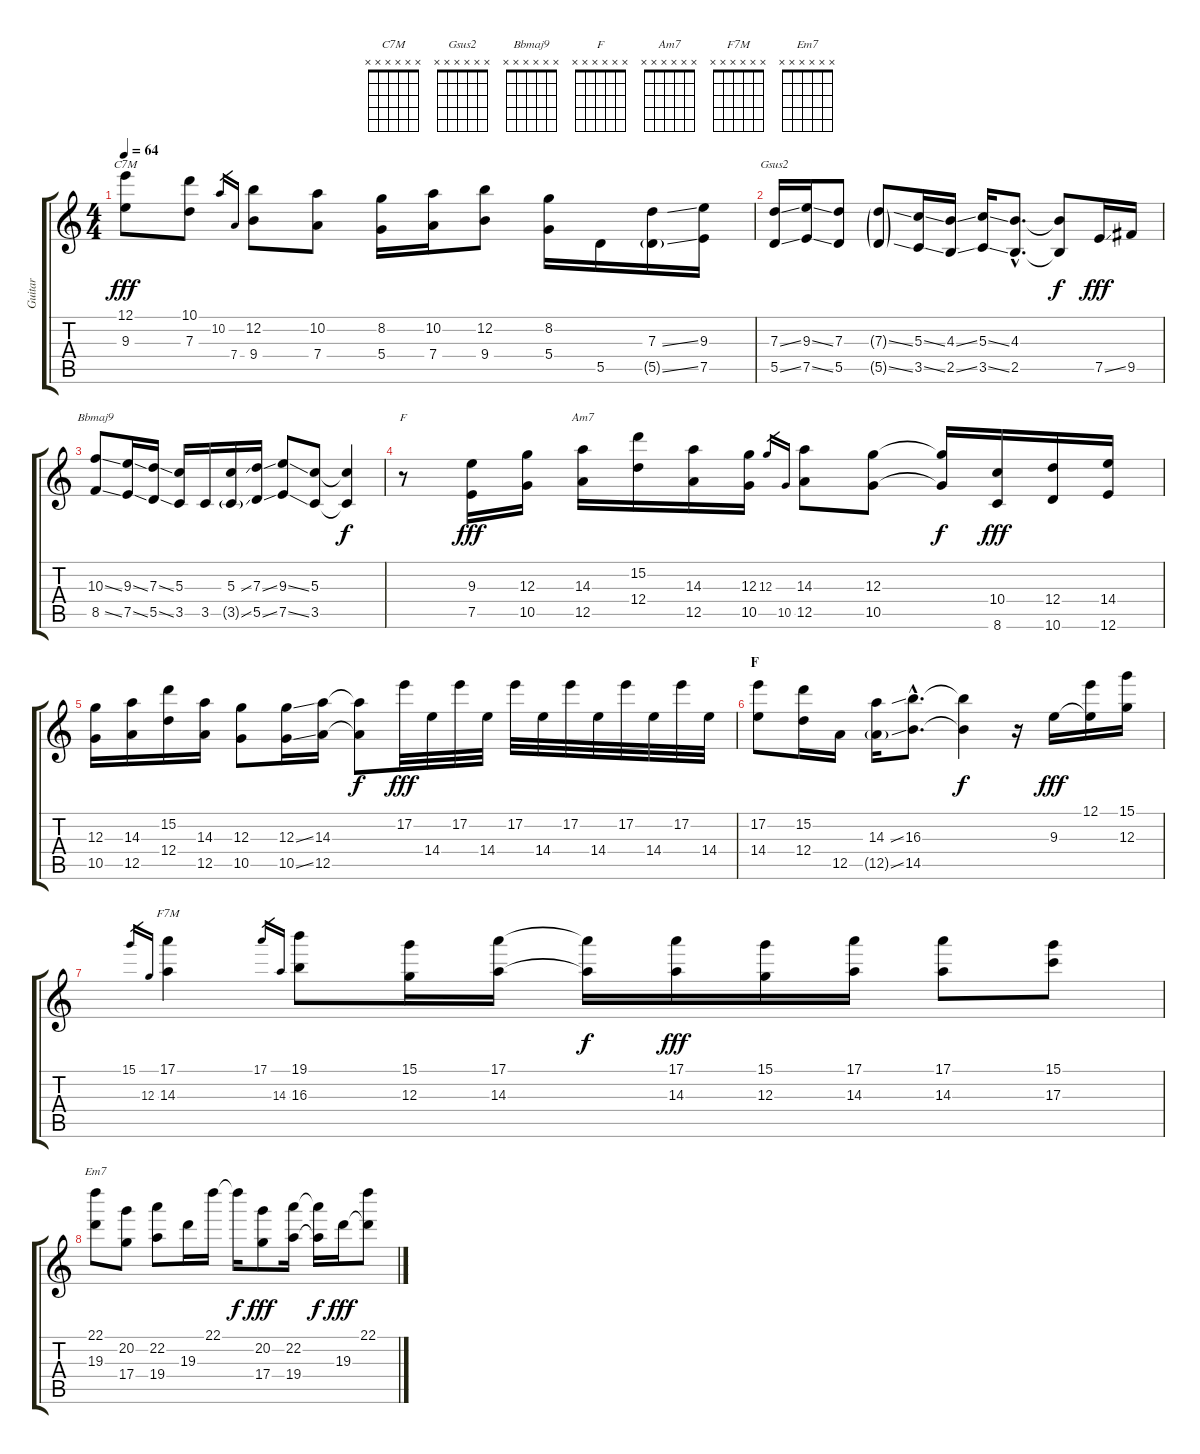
\track ("Guitar" "Guitar") {instrument acousticguitarsteel}
\staff {score tabs}
\tuning (E4 B3 G3 D3 A2 E2) {hide}
\chord ("C7M" x x x x x x)
\chord ("Gsus2" x x x x x x)
\chord ("Bbmaj9" x x x x x x)
\chord ("F" x x x x x x)
\chord ("Am7" x x x x x x)
\chord ("F7M" x x x x x x)
\chord ("Em7" x x x x x x)
\ts (4 4)
\tempo 64
\clef g2
\ks c
(12.1 9.3{t}).8{ch "C7M" dy fff} (10.1 7.3).8 10.2.16{gr} 7.4.16{gr} (12.2 9.4).8 (10.2 7.4).8 (8.2 5.4).16 (10.2 7.4).16 (12.2 9.4).8 (8.2 5.4).16 5.5.16 (7.3{ss} 5.5{ss g}).16 (9.3 7.5).16 |
(7.3{ss} 5.5{ss}).16{ch "Gsus2"} (9.3{ss} 7.5{ss}).16 (7.3 5.5).8 (7.3{ss g} 5.5{ss g}).8 (5.3{ss} 3.5{ss}).16 (4.3{ss} 2.5{ss}).16 (5.3{ss} 3.5{ss}).16 (4.3{hac} 2.5{hac}).8{d} (4.3{t} 2.5{t}).8{dy f} 7.5{ss}.16{dy fff} 9.5.16 |
(10.3{ss} 8.5{ss}).8{ch "Bbmaj9"} (9.3{ss} 7.5{ss}).16 (7.3{ss} 5.5{ss}).16 (5.3 3.5).16 3.5.16 (5.3{ss} 3.5{ss g}).16 (7.3{ss} 5.5{ss}).16 (9.3{ss} 7.5{ss}).8 (5.3 3.5).8 (5.3{t} 3.5{t}).4{dy f} |
r.8{ch "F"} (9.3 7.5).16{dy fff} (12.3 10.5).16 (14.3 12.5).16{ch "Am7"} (15.2 12.4).16 (14.3 12.5).16 (12.3 10.5).16 12.3.16{gr} 10.5.16{gr} (14.3 12.5).8 (12.3 10.5).8 (12.3{t} 10.5{t}).16{dy f} (10.4 8.6).16{dy fff} (12.4 10.6).16 (14.4 12.6).16 |
(12.3 10.5).16 (14.3 12.5).16 (15.2 12.4).16 (14.3 12.5).16 (12.3 10.5).8 (12.3{ss} 10.5{ss}).16 (14.3 12.5).16 (14.3{t} 12.5{t}).8{dy f} 17.2.32{dy fff} 14.4.32 17.2.32 14.4.32 17.2.32 14.4.32 17.2.32 14.4.32 17.2.32 14.4.32 17.2.32 14.4.32 |
\section ("" "F")
(17.2 14.4).8 (15.2 12.4).16 12.5.16 (14.3{ss} 12.5{ss g}).16 (16.3{hac} 14.5{hac}).8{d} (16.3{t} 14.5{t}).4{dy f} r.16 9.3.16{dy fff} (12.1 9.3{t}).16 (15.1 12.3).16 |
15.1.16{gr} 12.3.16{gr} (17.1 14.3).4{ch "F7M"} 17.1.16{gr} 14.3.16{gr} (19.1 16.3).8 (15.1 12.3).16 (17.1 14.3).16 (17.1{t} 14.3{t}).16{dy f} (17.1 14.3).16{dy fff} (15.1 12.3).16 (17.1 14.3).16 (17.1 14.3).8 (15.1 17.3).8 |
(22.1 19.3).8{ch "Em7"} (20.2 17.4).8 (22.2 19.4).8 19.3.16 22.1.16 22.1{t}.16{dy f} (20.2 17.4).8{dy fff} (22.2 19.4).16 (22.2{t} 19.4{t}).16{dy f} 19.3.16{dy fff} (22.1 19.3{t}).8
